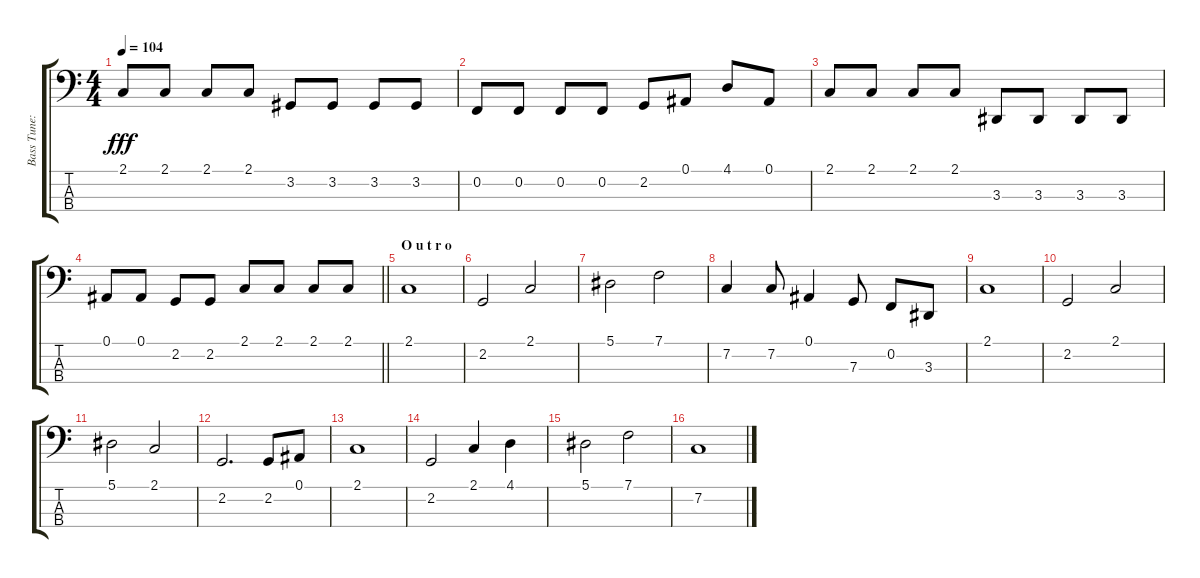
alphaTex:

\track ("Bass Tune: G C F A#" "Bass Tune:") {instrument electricbassfinger}
\staff {score tabs}
\tuning (Bb1 F1 C1 G0) {hide}
\ts (4 4)
\tempo 104
\clef f4
\ks c
2.1.8{dy fff} 2.1.8 2.1.8 2.1.8 3.2.8 3.2.8 3.2.8 3.2.8 |
0.2.8 0.2.8 0.2.8 0.2.8 2.2.8 0.1.8 4.1.8 0.1.8 |
2.1.8 2.1.8 2.1.8 2.1.8 3.3.8 3.3.8 3.3.8 3.3.8 |
\barLineRight lightlight
0.1.8 0.1.8 2.2.8 2.2.8 2.1.8 2.1.8 2.1.8 2.1.8 |
\section ("" "O u t r o")
2.1.1 |
2.2.2 2.1.2 |
5.1.2 7.1.2 |
7.2.4 7.2.8 0.1.4 7.3.8 0.2.8 3.3.8 |
2.1.1 |
2.2.2 2.1.2 |
5.1.2 2.1.2 |
2.2.2{d} 2.2.8 0.1.8 |
2.1.1 |
2.2.2 2.1.4 4.1.4 |
5.1.2 7.1.2 |
7.2.1
